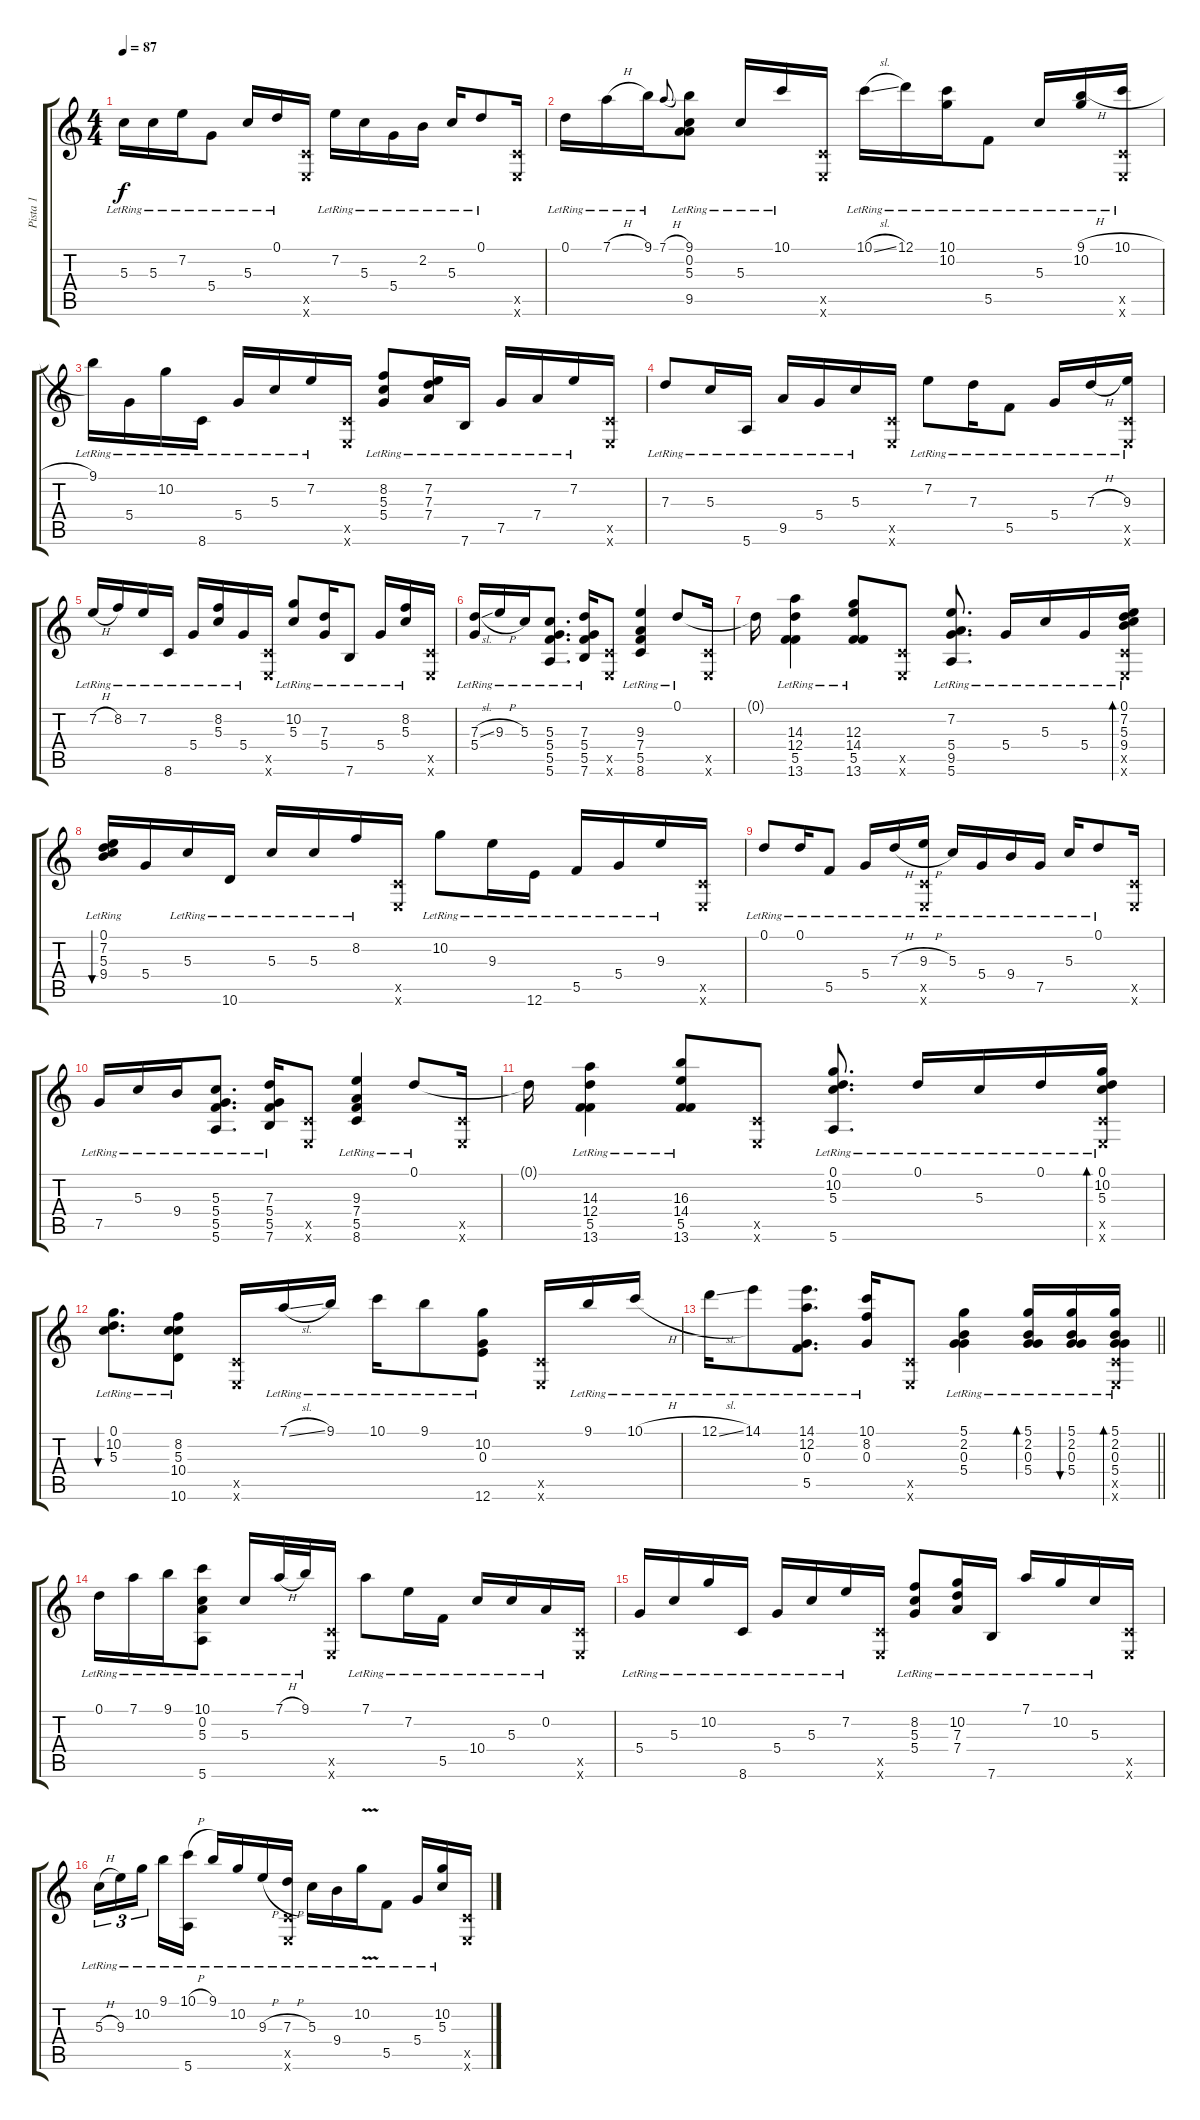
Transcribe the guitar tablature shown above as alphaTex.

\track ("Pista 1" "Pista 1") {instrument acousticguitarsteel}
\staff {score tabs}
\tuning (D4 A3 G3 D3 C3 E2) {hide}
\ts (4 4)
\tempo 87
\clef g2
\ks c
5.3{lr}.16{dy f} 5.3{lr}.16 7.2{lr}.16 5.4{lr}.8 5.3{lr}.16 0.1{lr}.16 (0.5{x} 0.6{x}).16 7.2{lr}.16 5.3{lr}.16 5.4{lr}.16 2.2{lr}.16 5.3{lr}.16 0.1{lr}.8 (0.5{x} 0.6{x}).16 |
0.1{lr}.16 7.1{h lr}.16 9.1{lr}.16 7.1{h}.8{gr onbeat} (9.1{lr} 0.2{lr} 5.3{lr} 9.5{lr}).8 5.3{lr}.16 10.1{lr}.16 (0.5{x} 0.6{x}).16 10.1{sl lr}.16 12.1{lr}.16 (10.1{lr} 10.2{lr}).16 5.5{lr}.8 5.3{lr}.16 (9.1{h lr} 10.2{lr}).16 (10.1{h lr} 0.5{x} 0.6{x}).16 |
9.1{lr}.16 5.4{lr}.16 10.2{lr}.16 8.6{lr}.16 5.4{lr}.16 5.3{lr}.16 7.2{lr}.16 (0.5{x} 0.6{x}).16 (8.2{lr} 5.3{lr} 5.4{lr}).8 (7.2{lr} 7.3{lr} 7.4{lr}).16 7.6{lr}.16 7.5{lr}.16 7.4{lr}.16 7.2{lr}.16 (0.5{x} 0.6{x}).16 |
7.3{lr}.8 5.3{lr}.16 5.6{lr}.16 9.5{lr}.16 5.4{lr}.16 5.3{lr}.16 (0.5{x} 0.6{x}).16 7.2{lr}.8 7.3{lr}.16 5.5{lr}.8 5.4{lr}.16 7.3{h lr}.16 (9.3{lr} 0.5{x} 0.6{x}).16 |
7.2{h lr}.16 8.2{lr}.16 7.2{lr}.16 8.6{lr}.16 5.4{lr}.16 (8.2{lr} 5.3{lr}).16 5.4{lr}.16 (0.5{x} 0.6{x}).16 (10.2{lr} 5.3{lr}).8 (7.3{lr} 5.4{lr}).16 7.6{lr}.8 5.4{lr}.16 (8.2{lr} 5.3{lr}).16 (0.5{x} 0.6{x}).16 |
(7.3{sl lr} 5.4{lr}).16 9.3{h lr}.16 5.3{lr}.16 (5.3{lr} 5.4{lr} 5.5{lr} 5.6{lr}).8{d} (7.3{lr} 5.4{lr} 5.5{lr} 7.6{lr}).16 (0.5{x} 0.6{x}).8 (9.3{lr} 7.4{lr} 5.5{lr} 8.6{lr}).4 0.1{lr}.8 (0.5{x} 0.6{x}).16 |
0.1{t}.16 (14.3{lr} 12.4{lr} 5.5{lr} 13.6{lr}).4 (12.3{lr} 14.4{lr} 5.5{lr} 13.6{lr}).8 (0.5{x} 0.6{x}).8 (7.2{lr} 5.4{lr} 9.5{lr} 5.6{lr}).8{d} 5.4{lr}.16 5.3{lr}.16 5.4{lr}.16 (0.1{lr} 7.2{lr} 5.3{lr} 9.4{lr} 0.5{x} 0.6{x}).16{bd 30} |
(0.1{lr} 7.2{lr} 5.3{lr} 9.4{lr}).16{bu 30} 5.4.16 5.3{lr}.16 10.6{lr}.16 5.3{lr}.16 5.3{lr}.16 8.2{lr}.16 (0.5{x} 0.6{x}).16 10.2{lr}.8 9.3{lr}.16 12.6{lr}.16 5.5{lr}.16 5.4{lr}.16 9.3{lr}.16 (0.5{x} 0.6{x}).16 |
0.1{lr}.8 0.1{lr}.16 5.5{lr}.8 5.4{lr}.16 7.3{h lr}.16 (9.3{h lr} 0.5{x} 0.6{x}).16 5.3{lr}.16 5.4{lr}.16 9.4{lr}.16 7.5{lr}.16 5.3{lr}.16 0.1{lr}.8 (0.5{x} 0.6{x}).16 |
7.5{lr}.16 5.3{lr}.16 9.4{lr}.16 (5.3{lr} 5.4{lr} 5.5{lr} 5.6{lr}).8{d} (7.3{lr} 5.4{lr} 5.5{lr} 7.6{lr}).16 (0.5{x} 0.6{x}).8 (9.3{lr} 7.4{lr} 5.5{lr} 8.6{lr}).4 0.1{lr}.8 (0.5{x} 0.6{x}).16 |
0.1{t}.16 (14.3{lr} 12.4{lr} 5.5{lr} 13.6{lr}).4 (16.3{lr} 14.4{lr} 5.5{lr} 13.6{lr}).8 (0.5{x} 0.6{x}).8 (0.1{lr} 10.2{lr} 5.3{lr} 5.6{lr}).8{d} 0.1{lr}.16 5.3{lr}.16 0.1{lr}.16 (0.1{lr} 10.2{lr} 5.3{lr} 0.5{x} 0.6{x}).16{bd 30} |
(0.1{lr} 10.2{lr} 5.3{lr}).8{d bu 30} (8.2{lr} 5.3{lr} 10.4{lr} 10.6{lr}).8 (0.5{x} 0.6{x}).16 7.1{sl lr}.16 9.1{lr}.16 10.1{lr}.16 9.1{lr}.8 (10.2{lr} 0.3{lr} 12.6{lr}).8 (0.5{x} 0.6{x}).16 9.1{lr}.16 10.1{h lr}.16 |
\barLineRight lightlight
12.1{sl lr}.16 14.1{lr}.8 (14.1{lr} 12.2{lr} 0.3{lr} 5.5{lr}).8{d} (10.1{lr} 8.2{lr} 0.3{lr}).16 (0.5{x} 0.6{x}).8 (5.1{lr} 2.2{lr} 0.3{lr} 5.4{lr}).4 (5.1{lr} 2.2{lr} 0.3{lr} 5.4{lr}).16{bd 30} (5.1{lr} 2.2{lr} 0.3{lr} 5.4{lr}).16{bu 30} (5.1{lr} 2.2{lr} 0.3{lr} 5.4{lr} 0.5{x} 0.6{x}).16{bd 30} |
\section ("" "")
0.1{lr}.16 7.1{lr}.16 9.1{lr}.16 (10.1{lr} 0.2{lr} 5.3{lr} 5.6{lr}).8 5.3{lr}.16 7.1{h lr}.32 9.1{lr}.32 (0.5{x} 0.6{x}).16 7.1{lr}.8 7.2{lr}.16 5.5{lr}.16 10.4{lr}.16 5.3{lr}.16 0.2{lr}.16 (0.5{x} 0.6{x}).16 |
5.4{lr}.16 5.3{lr}.16 10.2{lr}.16 8.6{lr}.16 5.4{lr}.16 5.3{lr}.16 7.2{lr}.16 (0.5{x} 0.6{x}).16 (8.2{lr} 5.3{lr} 5.4{lr}).8 (10.2{lr} 7.3{lr} 7.4{lr}).16 7.6{lr}.16 7.1{lr}.16 10.2{lr}.16 5.3{lr}.16 (0.5{x} 0.6{x}).16 |
5.3{h lr}.16{tu (3 2)} 9.3{lr}.16{tu (3 2)} 10.2{lr}.16{tu (3 2) beam splitsecondary} 9.1{lr}.16 (10.1{h lr} 5.6{lr}).16 9.1{lr}.16 10.2{lr}.16 9.3{h lr}.16 (7.3{h lr} 0.5{x} 0.6{x}).16 5.3{lr}.16 9.4{lr}.16 10.2{v lr}.16 5.5{lr}.8 5.4{lr}.16 (10.2{lr} 5.3{lr}).16 (0.5{x} 0.6{x}).16
